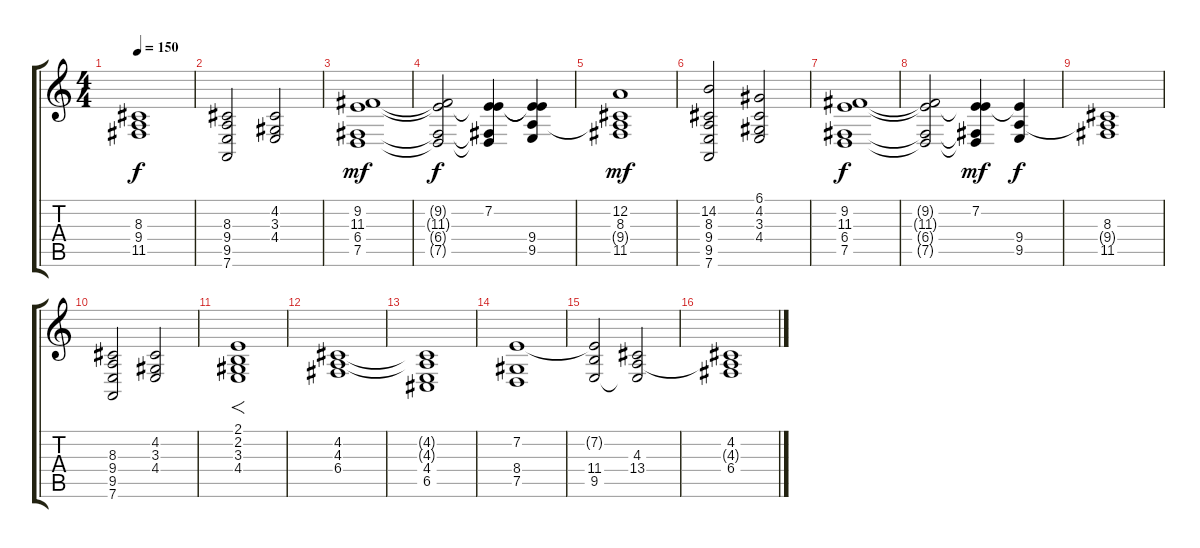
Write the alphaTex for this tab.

\track "" {instrument stringensemble1}
\staff {score tabs}
\tuning (D4 A3 F3 C3 G2 D2) {hide}
\ts (4 4)
\tempo 150
\clef g2
\ks c
(8.3 9.4{t} 11.5).1{dy f} |
(8.3 9.4 9.5 7.6).2 (4.2 3.3 4.4).2 |
(9.2 11.3 6.4 7.5).1{dy mf} |
(9.2{t} 11.3{t} 6.4{t} 7.5{t}).2{dy f} (7.2 11.3{t} 6.4{t} 7.5{t}).4 (7.2{t} 11.3{t} 9.4 9.5).4 |
(12.2 8.3 9.4{t} 11.5).1{dy mf} |
(14.2 8.3 9.4 9.5 7.6).2 (6.1 4.2 3.3 4.4).2 |
(9.2 11.3 6.4 7.5).1{dy f} |
(9.2{t} 11.3{t} 6.4{t} 7.5{t}).2 (7.2 11.3{t} 6.4{t} 7.5{t}).4{dy mf} (11.3{t} 9.4 9.5).4{dy f} |
(8.3 9.4{t} 11.5).1 |
(8.3 9.4 9.5 7.6).2 (4.2 3.3 4.4).2 |
(2.1 2.2 3.3 4.4).1{f} |
(4.2 4.3 6.4).1 |
(4.2{t} 4.3{t} 4.4 6.5).1 |
(7.2 8.4 7.5).1 |
(7.2{t} 11.4 9.5).2 (4.3 13.4 9.5{t}).2 |
(4.2 4.3{t} 6.4).1
